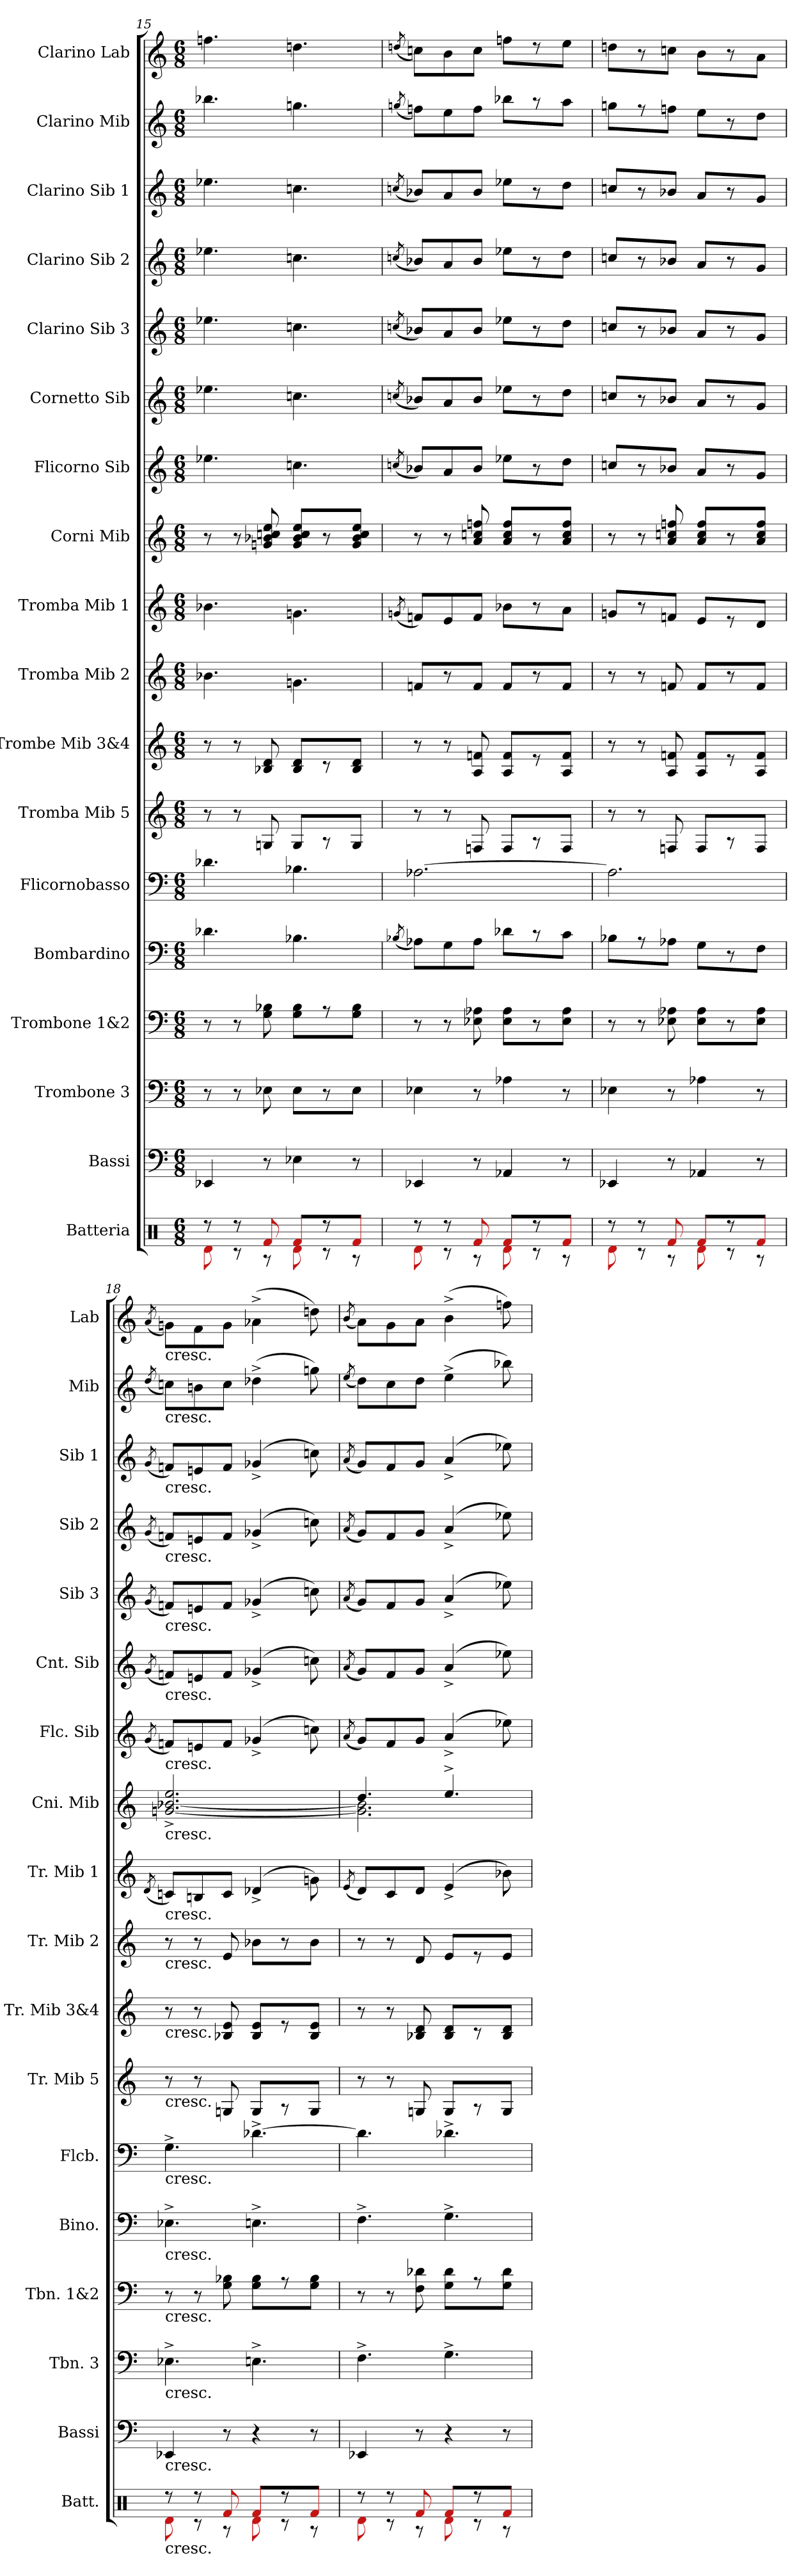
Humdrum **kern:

**kern	**kern	**kern	**kern	**kern	**kern	**kern	**kern	**kern	**kern	**kern	**kern	**kern	**kern	**kern	**kern	**kern	**kern
*part18	*part17	*part16	*part15	*part14	*part13	*part12	*part11	*part10	*part9	*part8	*part7	*part6	*part5	*part4	*part3	*part2	*part1
*staff18	*staff17	*staff16	*staff15	*staff14	*staff13	*staff12	*staff11	*staff10	*staff9	*staff8	*staff7	*staff6	*staff5	*staff4	*staff3	*staff2	*staff1
*I"Batteria	*I"Bassi	*I"Trombone 3	*I"Trombone 1&2	*I"Bombardino	*I"Flicornobasso	*I"Tromba Mib 5	*I"Trombe Mib 3&4	*I"Tromba Mib 2	*I"Tromba Mib 1	*I"Corni Mib	*I"Flicorno Sib	*I"Cornetto Sib	*I"Clarino Sib 3	*I"Clarino Sib 2	*I"Clarino Sib 1	*I"Clarino Mib	*I"Clarino Lab
*I'Batt.	*I'Bassi	*I'Tbn. 3	*I'Tbn. 1&2	*I'Bino.	*I'Flcb.	*I'Tr. Mib 5	*I'Tr. Mib 3&4	*I'Tr. Mib 2	*I'Tr. Mib 1	*I'Cni. Mib	*I'Flc. Sib	*I'Cnt. Sib	*I'Sib 3	*I'Sib 2	*I'Sib 1	*I'Mib	*I'Lab
*clefX	*clefF4	*clefF4	*clefF4	*clefF4	*clefF4	*clefG2	*clefG2	*clefG2	*clefG2	*clefG2	*clefG2	*clefG2	*clefG2	*clefG2	*clefG2	*clefG2	*clefG2
*	*	*	*	*	*	*ITrd-2c-3	*ITrd-2c-3	*ITrd-2c-3	*ITrd-2c-3	*ITrd5c9	*ITrd1c2	*ITrd1c2	*ITrd1c2	*ITrd1c2	*ITrd1c2	*ITrd-2c-3	*ITrd-5c-8
*M6/8	*M6/8	*M6/8	*M6/8	*M6/8	*M6/8	*M6/8	*M6/8	*M6/8	*M6/8	*M6/8	*M6/8	*M6/8	*M6/8	*M6/8	*M6/8	*M6/8	*M6/8
=15	=15	=15	=15	=15	=15	=15	=15	=15	=15	=15	=15	=15	=15	=15	=15	=15	=15
*^	*	*	*	*	*	*	*	*	*	*	*	*	*	*	*	*	*
8r	8d\	4EE-/	8r	8r	4.d-\	4.d-\	8r	8r	4.dd-\	4.dd-\	8r	4.dd-\	4.dd-\	4.dd-\	4.dd-\	4.dd-\	4.ddd-\	4.ddd-\
8r	8r	.	8r	8r	.	.	8r	8r	.	.	8r	.	.	.	.	.	.	.
8f/	8r	8r	8E-\	8G\ 8B-\	.	.	8B-/	8d-/ 8f/	.	.	8B-/ 8d-/ 8e-/ 8g/	.	.	.	.	.	.	.
8f/L	8d\	4E-\	8E-\L	8G\ 8B-\L	4.B-\	4.B-\	8B-/L	8d-/ 8f/L	4.b-\	4.b-\	8B-/ 8d-/ 8e-/ 8g/L	4.b-\	4.b-\	4.b-\	4.b-\	4.b-\	4.bb-\	4.bb-\
8r	8r	.	8r	8r	.	.	8r	8r	.	.	8r	.	.	.	.	.	.	.
8f/J	8r	8r	8E-\J	8G\ 8B-\J	.	.	8B-/J	8d-/ 8f/J	.	.	8B-/ 8d-/ 8e-/ 8g/J	.	.	.	.	.	.	.
=16	=16	=16	=16	=16	=16	=16	=16	=16	=16	=16	=16	=16	=16	=16	=16	=16	=16	=16
.	.	.	.	.	(<8qB-/	.	.	.	.	(<8qb-/	.	(<8qb-/	(<8qb-/	(<8qb-/	(<8qb-/	(<8qb-/	(<8qbb-/	(<8qbb-/
8r	8d\	4EE-/	4E-\	8r	8A-\L)	[2.A-\	8r	8r	8a-/L	8a-/L)	8r	8a-/L)	8a-/L)	8a-/L)	8a-/L)	8a-/L)	8aa-\L)	8aa-\L)
8r	8r	.	.	8r	8G\	.	8r	8r	8r	8g/	8r	8g/	8g/	8g/	8g/	8g/	8gg\	8gg\
8f/	8r	8r	8r	8E-\ 8A-\	8A-\J	.	8A-/	8c/ 8a-/	8a-/J	8a-/J	8c/ 8e-/ 8a-/	8a-/J	8a-/J	8a-/J	8a-/J	8a-/J	8aa-\J	8aa-\J
8f/L	8d\	4AA-/	4A-\	8E-\ 8A-\L	8d-\L	.	8A-/L	8c/ 8a-/L	8a-/L	8dd-\L	8c/ 8e-/ 8a-/L	8dd-\L	8dd-\L	8dd-\L	8dd-\L	8dd-\L	8ddd-\L	8ddd-\L
8r	8r	.	.	8r	8r	.	8r	8r	8r	8r	8r	8r	8r	8r	8r	8r	8r	8r
8f/J	8r	8r	8r	8E-\ 8A-\J	8c\J	.	8A-/J	8c/ 8a-/J	8a-/J	8cc\J	8c/ 8e-/ 8a-/J	8cc\J	8cc\J	8cc\J	8cc\J	8cc\J	8ccc\J	8ccc\J
=17	=17	=17	=17	=17	=17	=17	=17	=17	=17	=17	=17	=17	=17	=17	=17	=17	=17	=17
8r	8d\	4EE-/	4E-\	8r	8B-\L	2.A-\]	8r	8r	8r	8b-/L	8r	8b-/L	8b-/L	8b-/L	8b-/L	8b-/L	8bb-\L	8bb-\L
8r	8r	.	.	8r	8r	.	8r	8r	8r	8r	8r	8r	8r	8r	8r	8r	8r	8r
8f/	8r	8r	8r	8E-\ 8A-\	8A-\J	.	8A-/	8c/ 8a-/	8a-/	8a-/J	8c/ 8e-/ 8a-/	8a-/J	8a-/J	8a-/J	8a-/J	8a-/J	8aa-\J	8aa-\J
8f/L	8d\	4AA-/	4A-\	8E-\ 8A-\L	8G\L	.	8A-/L	8c/ 8a-/L	8a-/L	8g/L	8c/ 8e-/ 8a-/L	8g/L	8g/L	8g/L	8g/L	8g/L	8gg\L	8gg\L
8r	8r	.	.	8r	8r	.	8r	8r	8r	8r	8r	8r	8r	8r	8r	8r	8r	8r
8f/J	8r	8r	8r	8E-\ 8A-\J	8F\J	.	8A-/J	8c/ 8a-/J	8a-/J	8f/J	8c/ 8e-/ 8a-/J	8f/J	8f/J	8f/J	8f/J	8f/J	8ff\J	8ff\J
=18	=18	=18	=18	=18	=18	=18	=18	=18	=18	=18	=18	=18	=18	=18	=18	=18	=18	=18
.	.	.	.	.	.	.	.	.	.	(<8qf/	.	(<8qf/	(<8qf/	(<8qf/	(<8qf/	(<8qf/	(<8qff/	(<8qff/
!	!	!	!	!	!	!	!	!	!	!	!	!	!	!	!	!	!	!LO:TX:b:t=cresc.
!	!	!	!	!	!	!	!	!	!	!	!	!	!	!	!	!	!LO:TX:b:t=cresc.	!
!	!	!	!	!	!	!	!	!	!	!	!	!	!	!	!	!LO:TX:b:t=cresc.	!	!
!	!	!	!	!	!	!	!	!	!	!	!	!	!	!	!LO:TX:b:t=cresc.	!	!	!
!	!	!	!	!	!	!	!	!	!	!	!	!	!	!LO:TX:b:t=cresc.	!	!	!	!
!	!	!	!	!	!	!	!	!	!	!	!	!	!LO:TX:b:t=cresc.	!	!	!	!	!
!	!	!	!	!	!	!	!	!	!	!	!	!LO:TX:b:t=cresc.	!	!	!	!	!	!
!	!	!	!	!	!	!	!	!	!	!	!LO:TX:b:t=cresc.	!	!	!	!	!	!	!
!	!	!	!	!	!	!	!	!	!	!LO:TX:b:t=cresc.	!	!	!	!	!	!	!	!
!	!	!	!	!	!	!	!	!	!LO:TX:b:t=cresc.	!	!	!	!	!	!	!	!	!
!	!	!	!	!	!	!	!	!LO:TX:b:t=cresc.	!	!	!	!	!	!	!	!	!	!
!	!	!	!	!	!	!	!LO:TX:b:t=cresc.	!	!	!	!	!	!	!	!	!	!	!
!	!	!	!	!	!	!LO:TX:b:t=cresc.	!	!	!	!	!	!	!	!	!	!	!	!
!	!	!	!	!	!LO:TX:b:t=cresc.	!	!	!	!	!	!	!	!	!	!	!	!	!
!	!	!	!	!LO:TX:b:t=cresc.	!	!	!	!	!	!	!	!	!	!	!	!	!	!
!	!	!	!LO:TX:b:t=cresc.	!	!	!	!	!	!	!	!	!	!	!	!	!	!	!
!	!	!LO:TX:b:t=cresc.	!	!	!	!	!	!	!	!	!	!	!	!	!	!	!	!
!LO:TX:b:t=cresc.	!	!	!	!	!	!	!	!	!	!	!	!	!	!	!	!	!	!
8r	8d\	4EE-/	4.E-^>\	8r	4.E-^>\	4.G^>\	8r	8r	8r	8e-/L)	[2.B-^</ [2.d-^</ 2.g^</	8e-/L)	8e-/L)	8e-/L)	8e-/L)	8e-/L)	8ee-\L)	8ee-\L)
8r	8r	.	.	8r	.	.	8r	8r	8r	8dn/	.	8dn/	8dn/	8dn/	8dn/	8dn/	8ddn\	8dd\
8f/	8r	8r	.	8G\ 8B-\	.	.	8B-/	8d-/ 8g/	8g/	8e-/J	.	8e-/J	8e-/J	8e-/J	8e-/J	8e-/J	8ee-\J	8ee-\J
8f/L	8d\	4r	4.En^>\	8G\ 8B-\L	4.En^>\	[4.d-^>\	8B-/L	8d-/ 8g/L	8dd-\L	(>4f-^</	.	(>4f-^</	(>4f-^</	(>4f-^</	(>4f-^</	(>4f-^</	(>4ff-^>\	(>4ff-^>\
8r	8r	.	.	8r	.	.	8r	8r	8r	.	.	.	.	.	.	.	.	.
8f/J	8r	8r	.	8G\ 8B-\J	.	.	8B-/J	8d-/ 8g/J	8dd-\J	8b-\)	.	8b-\)	8b-\)	8b-\)	8b-\)	8b-\)	8bb-\)	8bb-\)
=19	=19	=19	=19	=19	=19	=19	=19	=19	=19	=19	=19	=19	=19	=19	=19	=19	=19	=19
.	.	.	.	.	.	.	.	.	.	(<8qg/	.	(<8qg/	(<8qg/	(<8qg/	(<8qg/	(<8qg/	(<8qgg/	(<8qgg/
*	*	*	*	*	*	*	*	*	*	*	*^	*	*	*	*	*	*	*
8r	8d\	4EE-/	4.F^>\	8r	4.F^>\	4.d-\]	8r	8r	8r	8f/L)	4.f/	2.B-]\ 2.d-]\	8f/L)	8f/L)	8f/L)	8f/L)	8f/L)	8ff\L)	8ff\L)
8r	8r	.	.	8r	.	.	8r	8r	8r	8e/	.	.	8e/	8e/	8e/	8e/	8e/	8ee\	8ee\
8f/	8r	8r	.	8F\ 8d-\	.	.	8B-/	8d-/ 8f/	8f/	8f/J	.	.	8f/J	8f/J	8f/J	8f/J	8f/J	8ff\J	8ff\J
8f/L	8d\	4r	4.G^>\	8G\ 8d-\L	4.G^>\	4.d-^>\	8B-/L	8d-/ 8f/L	8g/L	(>4g^</	4.g^</	.	(>4g^</	(>4g^</	(>4g^</	(>4g^</	(>4g^</	(>4gg^>\	(>4gg^>\
8r	8r	.	.	8r	.	.	8r	8r	8r	.	.	.	.	.	.	.	.	.	.
8f/J	8r	8r	.	8G\ 8d-\J	.	.	8B-/J	8d-/ 8f/J	8g/J	8dd-\)	.	.	8dd-\)	8dd-\)	8dd-\)	8dd-\)	8dd-\)	8ddd-\)	8ddd-\)
*v	*v	*	*	*	*	*	*	*	*	*	*v	*v	*	*	*	*	*	*	*
=	=	=	=	=	=	=	=	=	=	=	=	=	=	=	=	=	=
*-	*-	*-	*-	*-	*-	*-	*-	*-	*-	*-	*-	*-	*-	*-	*-	*-	*-
